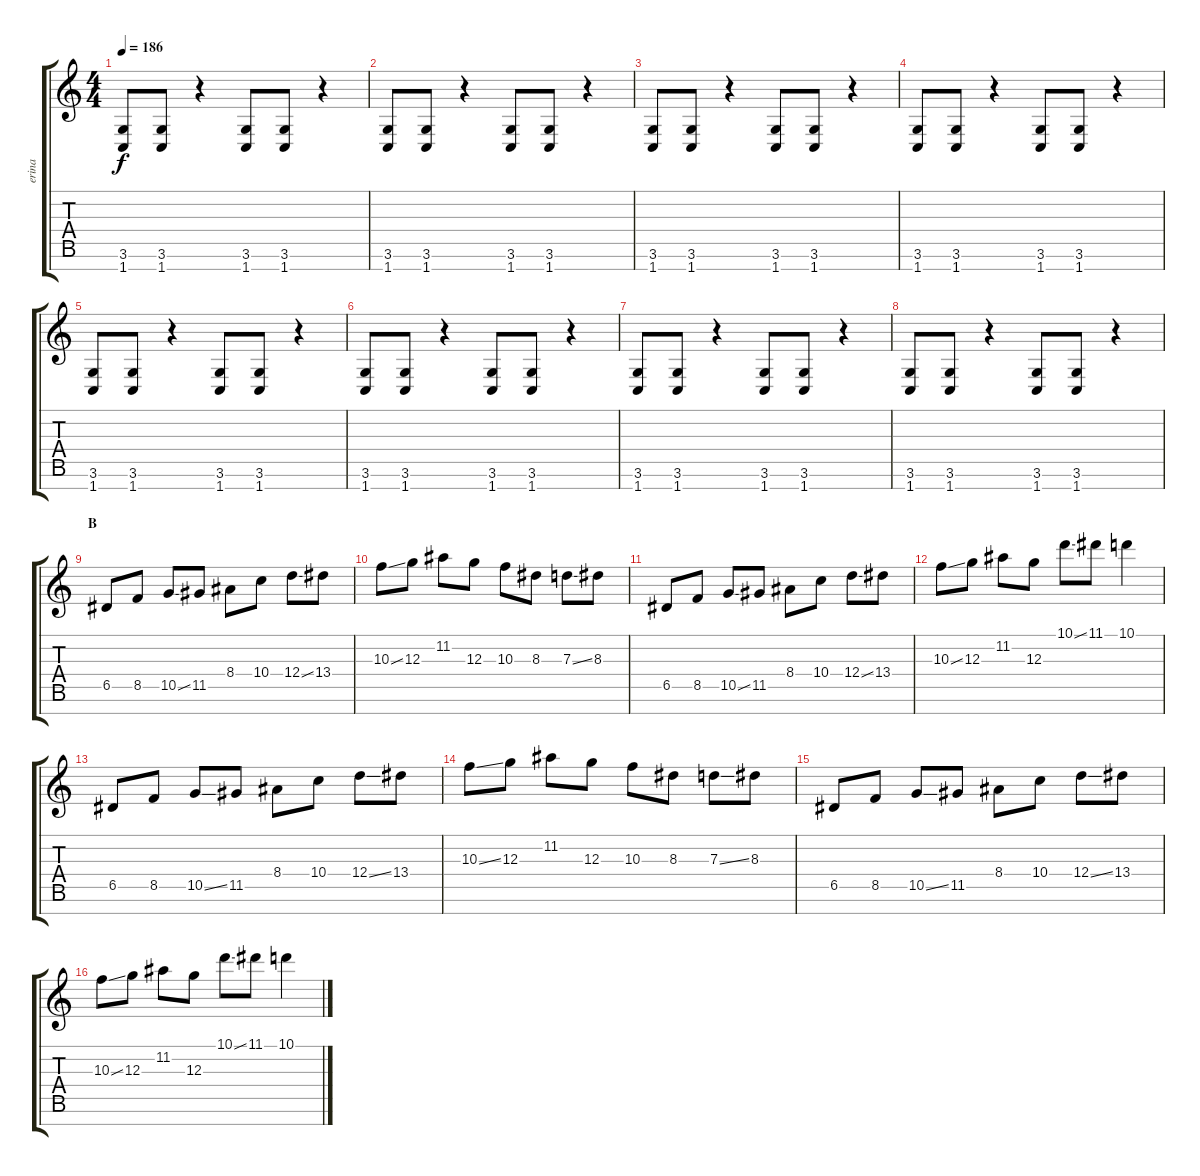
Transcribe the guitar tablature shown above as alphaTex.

\track ("erina" "erina") {instrument distortionguitar}
\staff {score tabs}
\tuning (E4 B3 G3 D3 A2 E2 B1) {hide}
\ts (4 4)
\tempo 186
\clef g2
\ks c
(3.6 1.7).8{dy f} (3.6 1.7).8 r.4 (3.6 1.7).8 (3.6 1.7).8 r.4 |
(3.6 1.7).8 (3.6 1.7).8 r.4 (3.6 1.7).8 (3.6 1.7).8 r.4 |
(3.6 1.7).8 (3.6 1.7).8 r.4 (3.6 1.7).8 (3.6 1.7).8 r.4 |
(3.6 1.7).8 (3.6 1.7).8 r.4 (3.6 1.7).8 (3.6 1.7).8 r.4 |
(3.6 1.7).8 (3.6 1.7).8 r.4 (3.6 1.7).8 (3.6 1.7).8 r.4 |
(3.6 1.7).8 (3.6 1.7).8 r.4 (3.6 1.7).8 (3.6 1.7).8 r.4 |
(3.6 1.7).8 (3.6 1.7).8 r.4 (3.6 1.7).8 (3.6 1.7).8 r.4 |
(3.6 1.7).8 (3.6 1.7).8 r.4 (3.6 1.7).8 (3.6 1.7).8 r.4 |
\section ("" "B")
6.5.8 8.5.8 10.5{ss}.8 11.5.8 8.4.8 10.4.8 12.4{ss}.8 13.4.8 |
10.3{ss}.8 12.3.8 11.2.8 12.3.8 10.3.8 8.3.8 7.3{ss}.8 8.3.8 |
6.5.8 8.5.8 10.5{ss}.8 11.5.8 8.4.8 10.4.8 12.4{ss}.8 13.4.8 |
10.3{ss}.8 12.3.8 11.2.8 12.3.8 10.1{ss}.8 11.1.8 10.1.4 |
6.5.8 8.5.8 10.5{ss}.8 11.5.8 8.4.8 10.4.8 12.4{ss}.8 13.4.8 |
10.3{ss}.8 12.3.8 11.2.8 12.3.8 10.3.8 8.3.8 7.3{ss}.8 8.3.8 |
6.5.8 8.5.8 10.5{ss}.8 11.5.8 8.4.8 10.4.8 12.4{ss}.8 13.4.8 |
10.3{ss}.8 12.3.8 11.2.8 12.3.8 10.1{ss}.8 11.1.8 10.1.4
